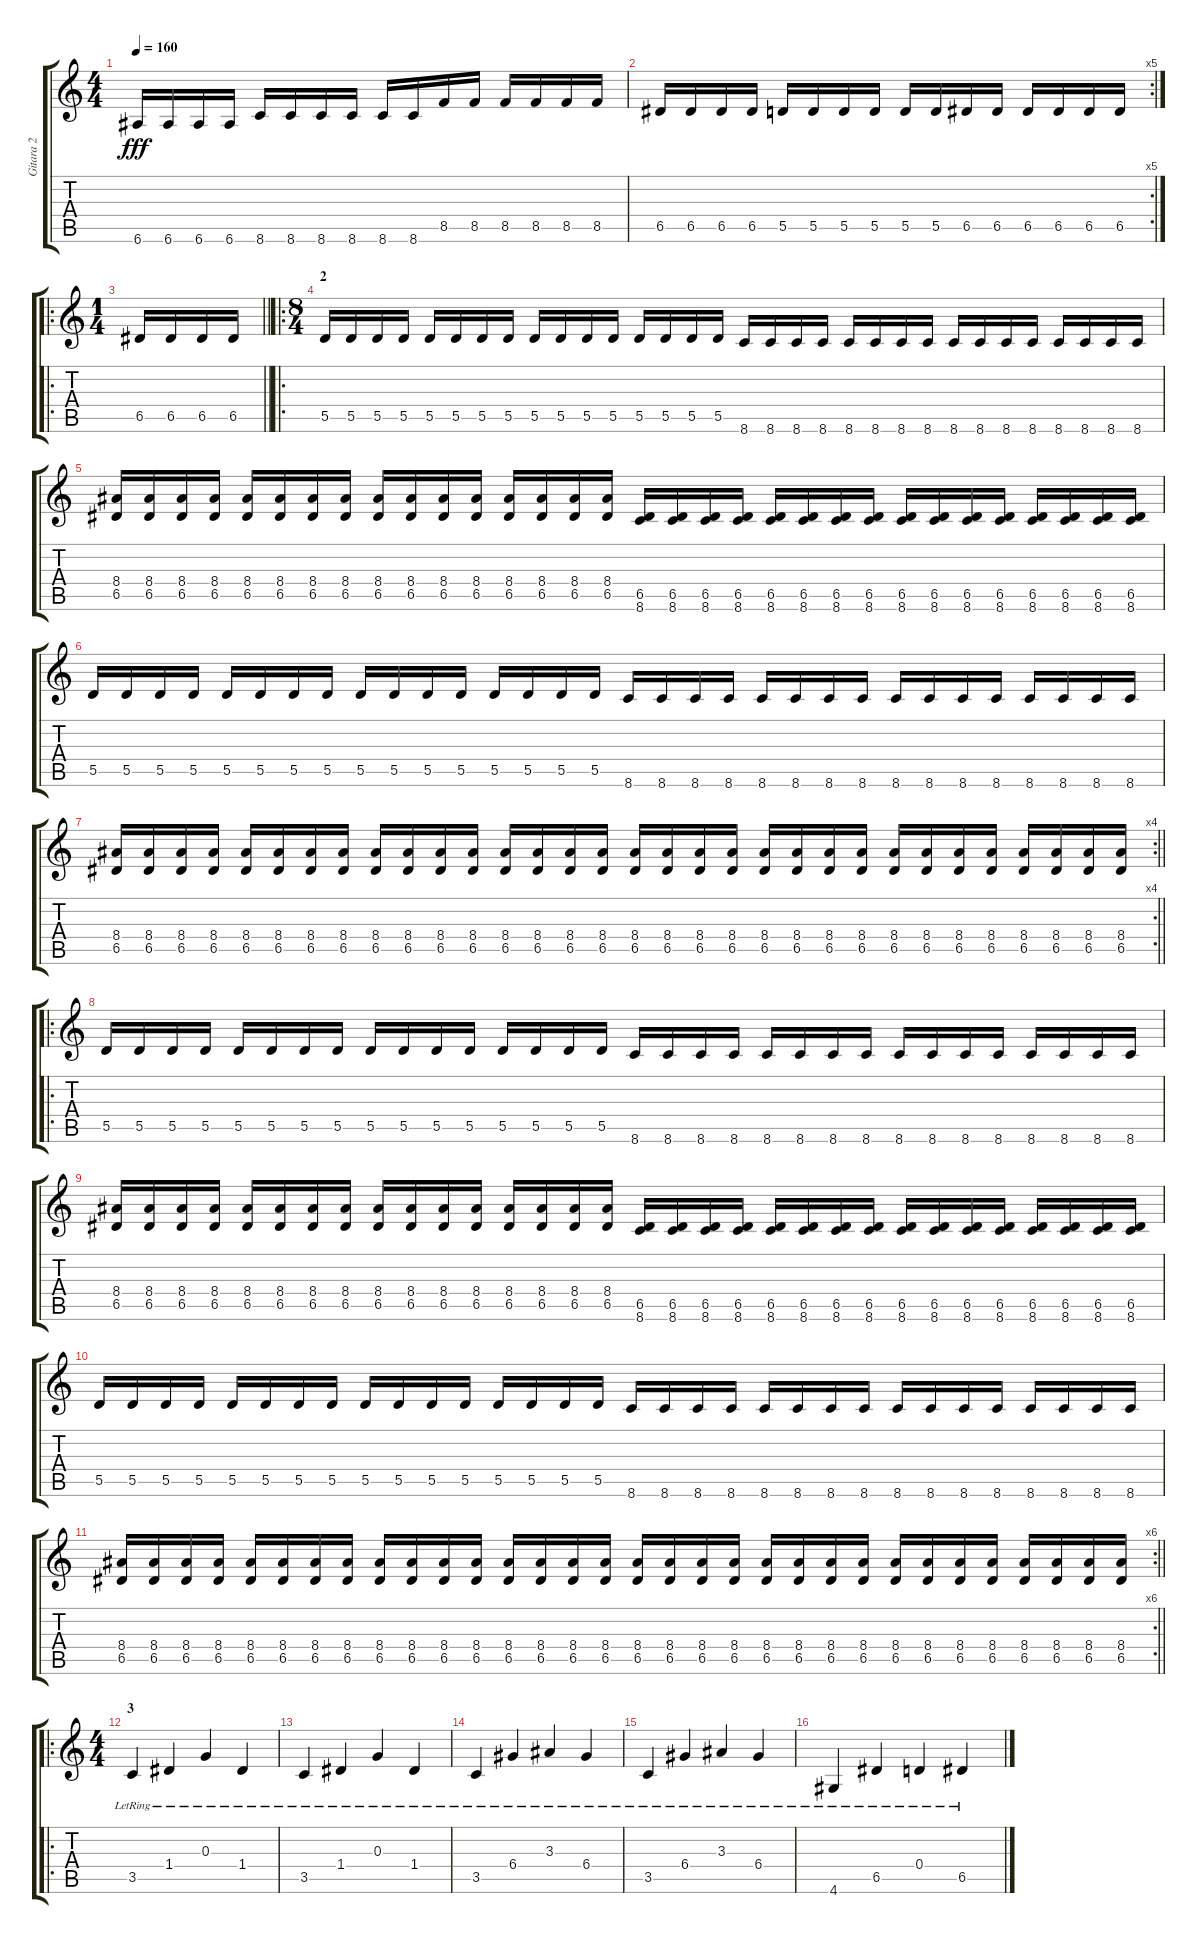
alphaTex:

\track ("Gitara 2" "Gitara 2") {instrument overdrivenguitar}
\staff {score tabs}
\tuning (E4 B3 G3 D3 A2 E2) {hide}
\ts (4 4)
\tempo 160
\clef g2
\ks c
6.6.16{dy fff} 6.6.16 6.6.16 6.6.16 8.6.16 8.6.16 8.6.16 8.6.16 8.6.16 8.6.16 8.5.16 8.5.16 8.5.16 8.5.16 8.5.16 8.5.16 |
\rc 5
6.5.16 6.5.16 6.5.16 6.5.16 5.5.16 5.5.16 5.5.16 5.5.16 5.5.16 5.5.16 6.5.16 6.5.16 6.5.16 6.5.16 6.5.16 6.5.16 |
\ro
\ts (1 4)
\barLineRight lightlight
6.5.16 6.5.16 6.5.16 6.5.16 |
\ro
\ts (8 4)
\section ("" "2")
5.5.16 5.5.16 5.5.16 5.5.16 5.5.16 5.5.16 5.5.16 5.5.16 5.5.16 5.5.16 5.5.16 5.5.16 5.5.16 5.5.16 5.5.16 5.5.16 8.6.16 8.6.16 8.6.16 8.6.16 8.6.16 8.6.16 8.6.16 8.6.16 8.6.16 8.6.16 8.6.16 8.6.16 8.6.16 8.6.16 8.6.16 8.6.16 |
(8.4 6.5).16 (8.4 6.5).16 (8.4 6.5).16 (8.4 6.5).16 (8.4 6.5).16 (8.4 6.5).16 (8.4 6.5).16 (8.4 6.5).16 (8.4 6.5).16 (8.4 6.5).16 (8.4 6.5).16 (8.4 6.5).16 (8.4 6.5).16 (8.4 6.5).16 (8.4 6.5).16 (8.4 6.5).16 (6.5 8.6).16 (6.5 8.6).16 (6.5 8.6).16 (6.5 8.6).16 (6.5 8.6).16 (6.5 8.6).16 (6.5 8.6).16 (6.5 8.6).16 (6.5 8.6).16 (6.5 8.6).16 (6.5 8.6).16 (6.5 8.6).16 (6.5 8.6).16 (6.5 8.6).16 (6.5 8.6).16 (6.5 8.6).16 |
5.5.16 5.5.16 5.5.16 5.5.16 5.5.16 5.5.16 5.5.16 5.5.16 5.5.16 5.5.16 5.5.16 5.5.16 5.5.16 5.5.16 5.5.16 5.5.16 8.6.16 8.6.16 8.6.16 8.6.16 8.6.16 8.6.16 8.6.16 8.6.16 8.6.16 8.6.16 8.6.16 8.6.16 8.6.16 8.6.16 8.6.16 8.6.16 |
\rc 4
\barLineRight lightlight
(8.4 6.5).16 (8.4 6.5).16 (8.4 6.5).16 (8.4 6.5).16 (8.4 6.5).16 (8.4 6.5).16 (8.4 6.5).16 (8.4 6.5).16 (8.4 6.5).16 (8.4 6.5).16 (8.4 6.5).16 (8.4 6.5).16 (8.4 6.5).16 (8.4 6.5).16 (8.4 6.5).16 (8.4 6.5).16 (8.4 6.5).16 (8.4 6.5).16 (8.4 6.5).16 (8.4 6.5).16 (8.4 6.5).16 (8.4 6.5).16 (8.4 6.5).16 (8.4 6.5).16 (8.4 6.5).16 (8.4 6.5).16 (8.4 6.5).16 (8.4 6.5).16 (8.4 6.5).16 (8.4 6.5).16 (8.4 6.5).16 (8.4 6.5).16 |
\ro
\section ("" "")
5.5.16 5.5.16 5.5.16 5.5.16 5.5.16 5.5.16 5.5.16 5.5.16 5.5.16 5.5.16 5.5.16 5.5.16 5.5.16 5.5.16 5.5.16 5.5.16 8.6.16 8.6.16 8.6.16 8.6.16 8.6.16 8.6.16 8.6.16 8.6.16 8.6.16 8.6.16 8.6.16 8.6.16 8.6.16 8.6.16 8.6.16 8.6.16 |
(8.4 6.5).16 (8.4 6.5).16 (8.4 6.5).16 (8.4 6.5).16 (8.4 6.5).16 (8.4 6.5).16 (8.4 6.5).16 (8.4 6.5).16 (8.4 6.5).16 (8.4 6.5).16 (8.4 6.5).16 (8.4 6.5).16 (8.4 6.5).16 (8.4 6.5).16 (8.4 6.5).16 (8.4 6.5).16 (6.5 8.6).16 (6.5 8.6).16 (6.5 8.6).16 (6.5 8.6).16 (6.5 8.6).16 (6.5 8.6).16 (6.5 8.6).16 (6.5 8.6).16 (6.5 8.6).16 (6.5 8.6).16 (6.5 8.6).16 (6.5 8.6).16 (6.5 8.6).16 (6.5 8.6).16 (6.5 8.6).16 (6.5 8.6).16 |
5.5.16 5.5.16 5.5.16 5.5.16 5.5.16 5.5.16 5.5.16 5.5.16 5.5.16 5.5.16 5.5.16 5.5.16 5.5.16 5.5.16 5.5.16 5.5.16 8.6.16 8.6.16 8.6.16 8.6.16 8.6.16 8.6.16 8.6.16 8.6.16 8.6.16 8.6.16 8.6.16 8.6.16 8.6.16 8.6.16 8.6.16 8.6.16 |
\rc 6
\barLineRight lightlight
(8.4 6.5).16 (8.4 6.5).16 (8.4 6.5).16 (8.4 6.5).16 (8.4 6.5).16 (8.4 6.5).16 (8.4 6.5).16 (8.4 6.5).16 (8.4 6.5).16 (8.4 6.5).16 (8.4 6.5).16 (8.4 6.5).16 (8.4 6.5).16 (8.4 6.5).16 (8.4 6.5).16 (8.4 6.5).16 (8.4 6.5).16 (8.4 6.5).16 (8.4 6.5).16 (8.4 6.5).16 (8.4 6.5).16 (8.4 6.5).16 (8.4 6.5).16 (8.4 6.5).16 (8.4 6.5).16 (8.4 6.5).16 (8.4 6.5).16 (8.4 6.5).16 (8.4 6.5).16 (8.4 6.5).16 (8.4 6.5).16 (8.4 6.5).16 |
\ro
\ts (4 4)
\section ("" "3")
3.5{lr}.4 1.4{lr}.4 0.3{lr}.4 1.4{lr}.4 |
3.5{lr}.4 1.4{lr}.4 0.3{lr}.4 1.4{lr}.4 |
3.5{lr}.4 6.4{lr}.4 3.3{lr}.4 6.4{lr}.4 |
3.5{lr}.4 6.4{lr}.4 3.3{lr}.4 6.4{lr}.4 |
4.6{lr}.4 6.5{lr}.4 0.4{lr}.4 6.5{lr}.4
